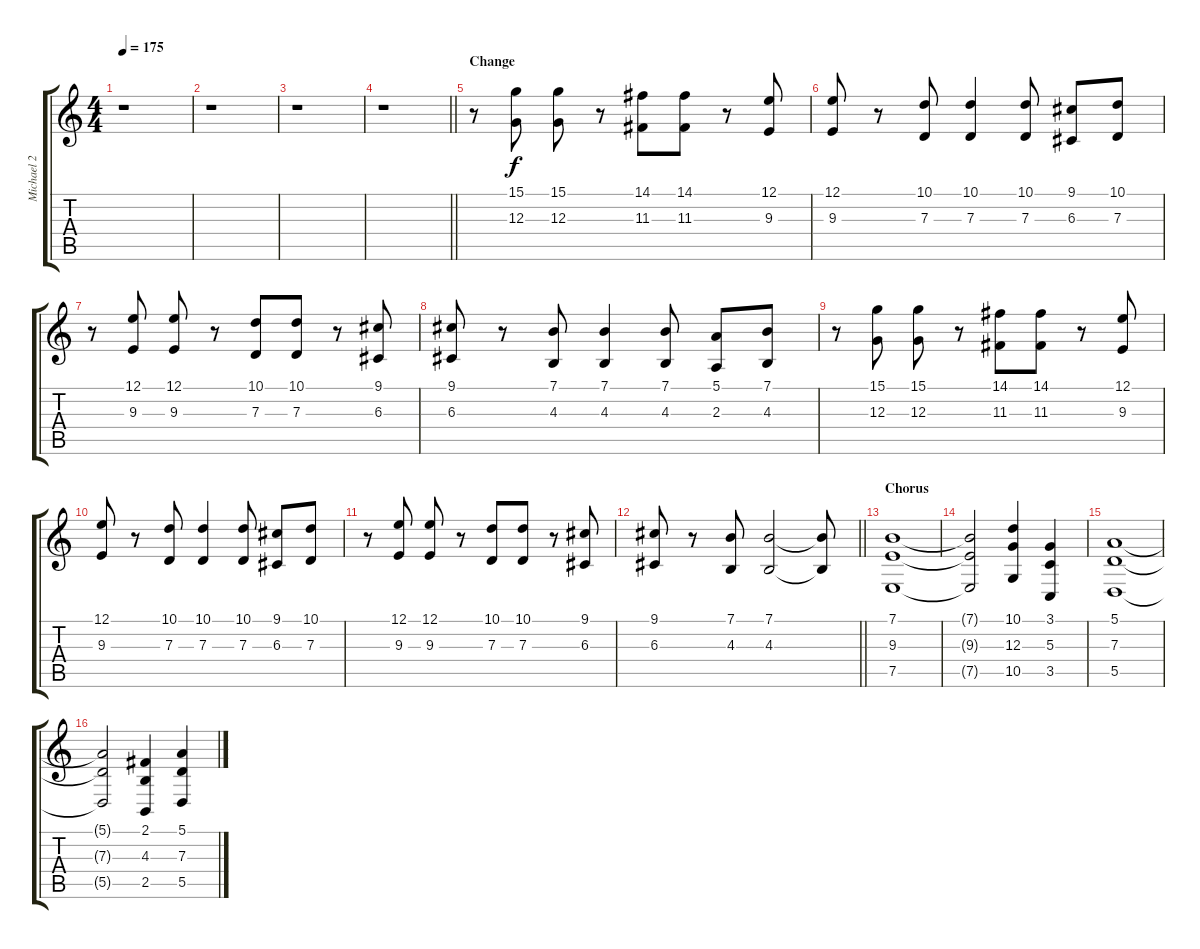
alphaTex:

\track ("Michael 2" "Michael 2") {instrument stringensemble1}
\staff {score tabs}
\tuning (E4 B3 G3 D3 A2 E2) {hide}
\ts (4 4)
\tempo 175
\clef g2
\ks c
r.1{dy f} |
r.1 |
r.1 |
\barLineRight lightlight
r.1 |
\section ("" "Change")
r.8 (15.1 12.3).8{volume 11} (15.1 12.3).8 r.8 (14.1 11.3).8 (14.1 11.3).8 r.8 (12.1 9.3).8 |
(12.1 9.3).8 r.8 (10.1 7.3).8 (10.1 7.3).4 (10.1 7.3).8 (9.1 6.3).8 (10.1 7.3).8 |
r.8 (12.1 9.3).8 (12.1 9.3).8 r.8 (10.1 7.3).8 (10.1 7.3).8 r.8 (9.1 6.3).8 |
(9.1 6.3).8 r.8 (7.1 4.3).8 (7.1 4.3).4 (7.1 4.3).8 (5.1 2.3).8 (7.1 4.3).8 |
r.8 (15.1 12.3).8{volume 14} (15.1 12.3).8 r.8 (14.1 11.3).8 (14.1 11.3).8 r.8 (12.1 9.3).8 |
(12.1 9.3).8 r.8 (10.1 7.3).8 (10.1 7.3).4 (10.1 7.3).8 (9.1 6.3).8 (10.1 7.3).8 |
r.8 (12.1 9.3).8 (12.1 9.3).8 r.8 (10.1 7.3).8 (10.1 7.3).8 r.8 (9.1 6.3).8 |
\barLineRight lightlight
(9.1 6.3).8 r.8 (7.1 4.3).8 (7.1 4.3).2 (7.1{t} 4.3{t}).8 |
\section ("" "Chorus")
(7.1 9.3 7.5).1{volume 11} |
(7.1{t} 9.3{t} 7.5{t}).2 (10.1 12.3 10.5).4 (3.1 5.3 3.5).4 |
(5.1 7.3 5.5).1 |
(5.1{t} 7.3{t} 5.5{t}).2 (2.1 4.3 2.5).4 (5.1 7.3 5.5).4
